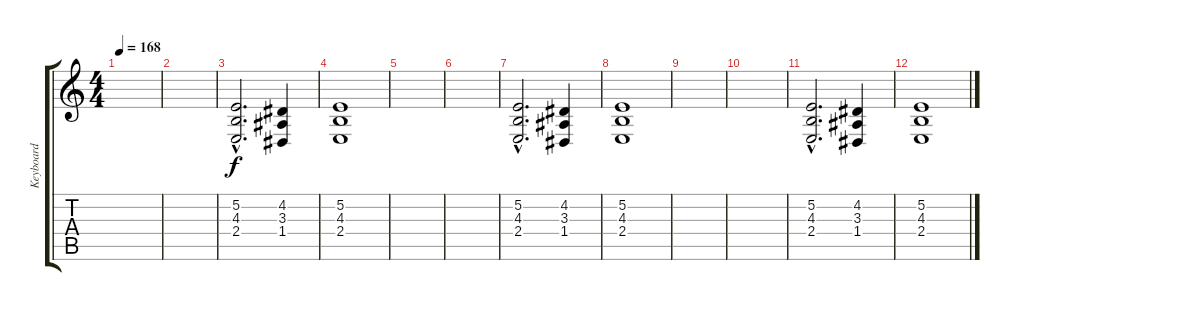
\track ("Keyboard" "Keyboard") {instrument pad2warm}
\staff {score tabs}
\tuning (E4 B3 G3 D3 A2 E2) {hide}
\ts (4 4)
\tempo 168
\clef g2
\ks c
|
|
(5.2{hac} 4.3{hac} 2.4{hac}).2{d volume 16 instrument orchestrahit} (4.2 3.3 1.4).4 |
(5.2 4.3 2.4).1 |
|
|
(5.2{hac} 4.3{hac} 2.4{hac}).2{d volume 16 instrument orchestrahit} (4.2 3.3 1.4).4 |
(5.2 4.3 2.4).1 |
|
|
(5.2{hac} 4.3{hac} 2.4{hac}).2{d volume 16 instrument orchestrahit} (4.2 3.3 1.4).4 |
(5.2 4.3 2.4).1
